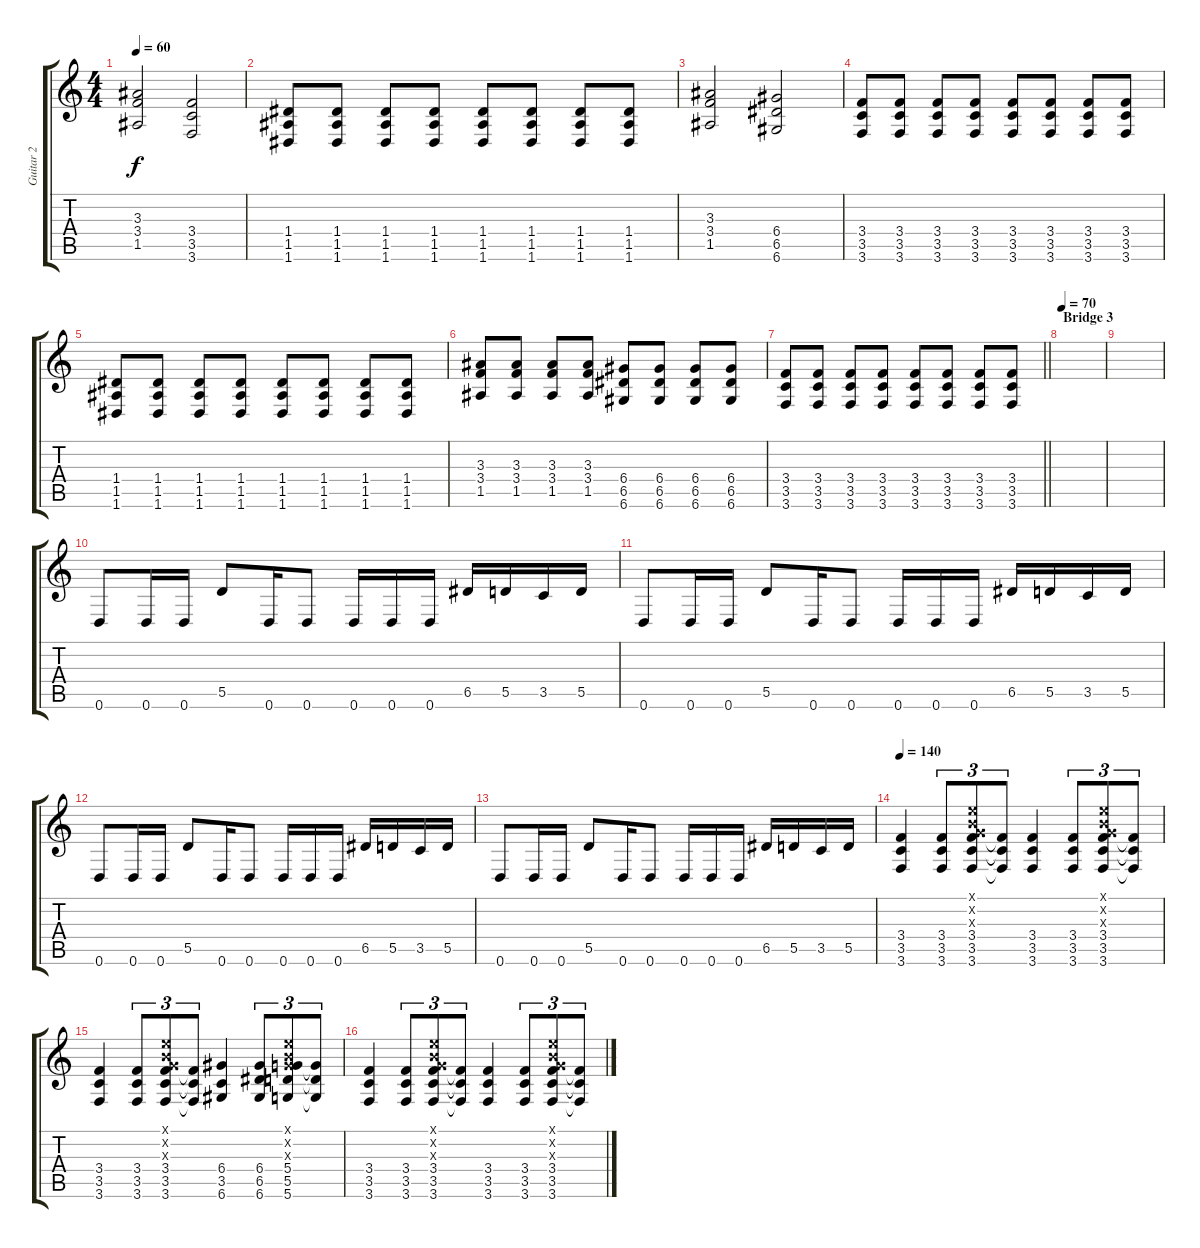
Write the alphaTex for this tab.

\track ("Guitar 2" "Guitar 2") {instrument distortionguitar}
\staff {score tabs}
\tuning (E4 B3 G3 D3 A2 D2) {hide}
\ts (4 4)
\tempo 60
\clef g2
\ks c
(3.3 3.4 1.5).2{dy f} (3.4 3.5 3.6).2 |
(1.4 1.5 1.6).8 (1.4 1.5 1.6).8 (1.4 1.5 1.6).8 (1.4 1.5 1.6).8 (1.4 1.5 1.6).8 (1.4 1.5 1.6).8 (1.4 1.5 1.6).8 (1.4 1.5 1.6).8 |
(3.3 3.4 1.5).2 (6.4 6.5 6.6).2 |
(3.4 3.5 3.6).8 (3.4 3.5 3.6).8 (3.4 3.5 3.6).8 (3.4 3.5 3.6).8 (3.4 3.5 3.6).8 (3.4 3.5 3.6).8 (3.4 3.5 3.6).8 (3.4 3.5 3.6).8 |
(1.4 1.5 1.6).8 (1.4 1.5 1.6).8 (1.4 1.5 1.6).8 (1.4 1.5 1.6).8 (1.4 1.5 1.6).8 (1.4 1.5 1.6).8 (1.4 1.5 1.6).8 (1.4 1.5 1.6).8 |
(3.3 3.4 1.5).8 (3.3 3.4 1.5).8 (3.3 3.4 1.5).8 (3.3 3.4 1.5).8 (6.4 6.5 6.6).8 (6.4 6.5 6.6).8 (6.4 6.5 6.6).8 (6.4 6.5 6.6).8 |
\barLineRight lightlight
(3.4 3.5 3.6).8 (3.4 3.5 3.6).8 (3.4 3.5 3.6).8 (3.4 3.5 3.6).8 (3.4 3.5 3.6).8 (3.4 3.5 3.6).8 (3.4 3.5 3.6).8 (3.4 3.5 3.6).8 |
\section ("" "Bridge 3")
\tempo 70
|
|
0.6.8 0.6.16 0.6.16 5.5.8 0.6.16 0.6.8 0.6.16 0.6.16 0.6.16 6.5.16 5.5.16 3.5.16 5.5.16 |
0.6.8 0.6.16 0.6.16 5.5.8 0.6.16 0.6.8 0.6.16 0.6.16 0.6.16 6.5.16 5.5.16 3.5.16 5.5.16 |
0.6.8 0.6.16 0.6.16 5.5.8 0.6.16 0.6.8 0.6.16 0.6.16 0.6.16 6.5.16 5.5.16 3.5.16 5.5.16 |
0.6.8 0.6.16 0.6.16 5.5.8 0.6.16 0.6.8 0.6.16 0.6.16 0.6.16 6.5.16 5.5.16 3.5.16 5.5.16 |
\tempo 140
(3.4 3.5 3.6).4 (3.4 3.5 3.6).8{tu (3 2)} (0.1{x} 0.2{x} 0.3{x} 3.4 3.5 3.6).8{tu (3 2)} (3.4{t} 3.5{t} 3.6{t}).8{tu (3 2)} (3.4 3.5 3.6).4 (3.4 3.5 3.6).8{tu (3 2)} (0.1{x} 0.2{x} 0.3{x} 3.4 3.5 3.6).8{tu (3 2)} (3.4{t} 3.5{t} 3.6{t}).8{tu (3 2)} |
(3.4 3.5 3.6).4 (3.4 3.5 3.6).8{tu (3 2)} (0.1{x} 0.2{x} 0.3{x} 3.4 3.5 3.6).8{tu (3 2)} (3.4{t} 3.5{t} 3.6{t}).8{tu (3 2)} (6.4 3.5 6.6).4 (6.4 6.5 6.6).8{tu (3 2)} (0.1{x} 0.2{x} 0.3{x} 5.4 5.5 5.6).8{tu (3 2)} (5.4{t} 5.5{t} 5.6{t}).8{tu (3 2)} |
(3.4 3.5 3.6).4 (3.4 3.5 3.6).8{tu (3 2)} (0.1{x} 0.2{x} 0.3{x} 3.4 3.5 3.6).8{tu (3 2)} (3.4{t} 3.5{t} 3.6{t}).8{tu (3 2)} (3.4 3.5 3.6).4 (3.4 3.5 3.6).8{tu (3 2)} (0.1{x} 0.2{x} 0.3{x} 3.4 3.5 3.6).8{tu (3 2)} (3.4{t} 3.5{t} 3.6{t}).8{tu (3 2)}
